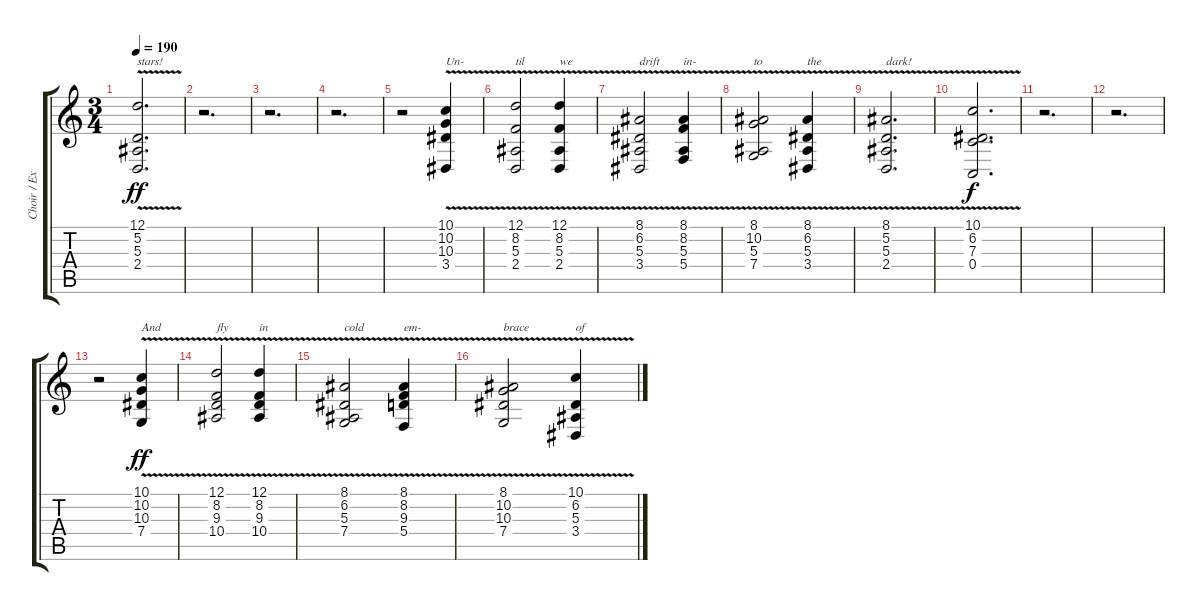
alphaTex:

\track ("Choir / Extra Clean Jari" "Choir / Ex") {instrument synthvoice}
\staff {score tabs}
\tuning (D4 A3 F3 C3 G2 C2) {hide}
\ts (3 4)
\tempo 190
\clef g2
\ks c
(12.1{v} 5.2{v} 5.3{v} 2.4{v}).2{d txt "stars!" dy ff} |
r.2{d} |
r.2{d} |
r.2{d} |
r.2 (10.1{v} 10.2{v} 10.3{v} 3.4{v}).4{txt "Un-"} |
(12.1{v} 8.2{v} 5.3{v} 2.4{v}).2{txt "til"} (12.1{v} 8.2{v} 5.3{v} 2.4{v}).4{txt "we"} |
(8.1{v} 6.2{v} 5.3{v} 3.4{v}).2{txt "drift"} (8.1{v} 8.2{v} 5.3{v} 5.4{v}).4{txt "in-"} |
(8.1{v} 10.2{v} 5.3{v} 7.4{v}).2{txt "to"} (8.1{v} 6.2{v} 5.3{v} 3.4{v}).4{txt "the"} |
(8.1{v} 5.2{v} 5.3{v} 2.4{v}).2{d txt "dark!"} |
(10.1{v} 6.2{v} 7.3{v} 0.4{v}).2{d dy f} |
r.2{d} |
r.2{d} |
r.2 (10.1{v} 10.2{v} 10.3{v} 7.4{v}).4{txt "And" dy ff} |
(12.1{v} 8.2{v} 9.3{v} 10.4{v}).2{txt "fly"} (12.1{v} 8.2{v} 9.3{v} 10.4{v}).4{txt "in"} |
(8.1{v} 6.2{v} 5.3{v} 7.4{v}).2{txt "cold"} (8.1{v} 8.2{v} 9.3{v} 5.4{v}).4{txt "em-"} |
(8.1{v} 10.2{v} 10.3{v} 7.4{v}).2{txt "brace"} (10.1{v} 6.2{v} 5.3{v} 3.4{v}).4{txt "of"}
